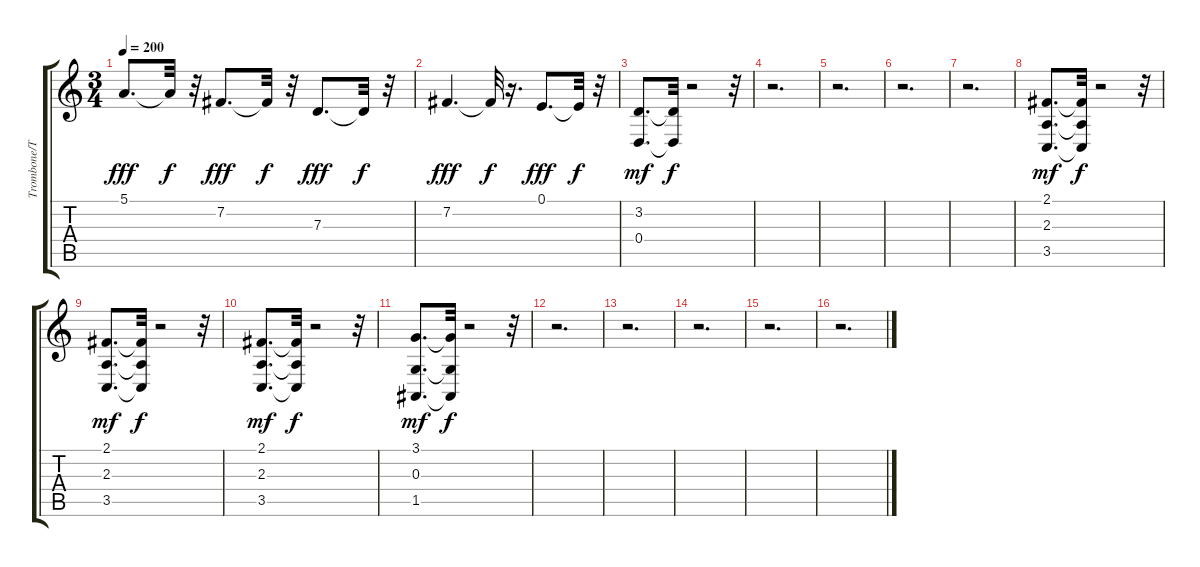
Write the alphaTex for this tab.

\track ("Trombone/Tuba." "Trombone/T") {instrument trombone}
\staff {score tabs}
\tuning (E4 B3 G3 D3 A2 E2) {hide}
\ts (3 4)
\tempo 200
\clef g2
\ks c
5.1.8{d dy fff} 5.1{t}.32{dy f} r.32 7.2.8{d dy fff} 7.2{t}.32{dy f} r.32 7.3.8{d dy fff} 7.3{t}.32{dy f} r.32 |
7.2.4{d dy fff} 7.2{t}.32{dy f} r.16{d} 0.1.8{d dy fff} 0.1{t}.32{dy f} r.32 |
(3.2 0.4).8{d dy mf} (3.2{t} 0.4{t}).32{dy f} r.2 r.32 |
r.2{d} |
r.2{d} |
r.2{d} |
r.2{d} |
(2.1 2.3 3.5).8{d dy mf} (2.1{t} 2.3{t} 3.5{t}).32{dy f} r.2 r.32 |
(2.1 2.3 3.5).8{d dy mf} (2.1{t} 2.3{t} 3.5{t}).32{dy f} r.2 r.32 |
(2.1 2.3 3.5).8{d dy mf} (2.1{t} 2.3{t} 3.5{t}).32{dy f} r.2 r.32 |
(3.1 0.3 1.5).8{d dy mf} (3.1{t} 0.3{t} 1.5{t}).32{dy f} r.2 r.32 |
r.2{d} |
r.2{d} |
r.2{d} |
r.2{d} |
r.2{d}
